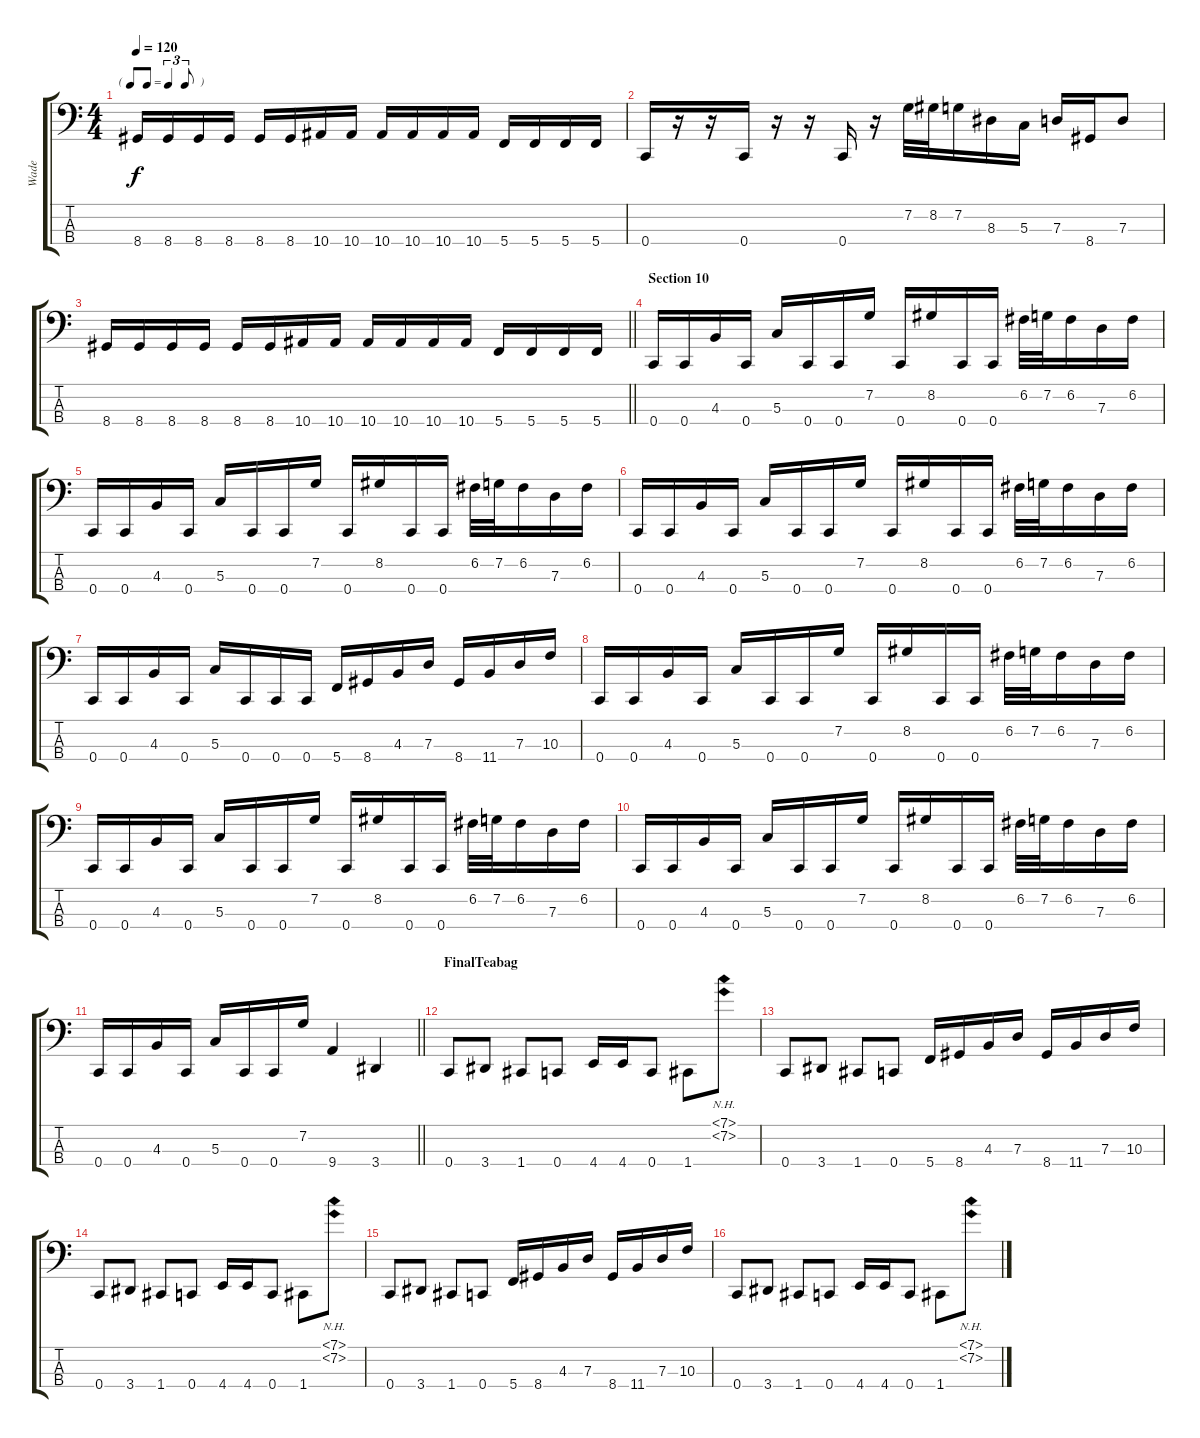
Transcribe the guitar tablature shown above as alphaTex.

\track ("Wade" "Wade") {instrument electricbassfinger}
\staff {score tabs}
\tuning (F2 C2 G1 C1) {hide}
\ts (4 4)
\tf triplet8th
\tempo 120
\clef f4
\ks c
8.4.16{dy f} 8.4.16 8.4.16 8.4.16 8.4.16 8.4.16 10.4.16 10.4.16 10.4.16 10.4.16 10.4.16 10.4.16 5.4.16 5.4.16 5.4.16 5.4.16 |
0.4.16 r.16 r.16 0.4.16 r.16 r.16 0.4.16 r.16 7.2.32 8.2.32 7.2.16 8.3.16 5.3.16 7.3.16 8.4.16 7.3.8 |
\barLineRight lightlight
8.4.16 8.4.16 8.4.16 8.4.16 8.4.16 8.4.16 10.4.16 10.4.16 10.4.16 10.4.16 10.4.16 10.4.16 5.4.16 5.4.16 5.4.16 5.4.16 |
\section ("" "Section 10")
0.4.16 0.4.16 4.3.16 0.4.16 5.3.16 0.4.16 0.4.16 7.2.16 0.4.16 8.2.16 0.4.16 0.4.16 6.2.32 7.2.32 6.2.16 7.3.16 6.2.16 |
0.4.16 0.4.16 4.3.16 0.4.16 5.3.16 0.4.16 0.4.16 7.2.16 0.4.16 8.2.16 0.4.16 0.4.16 6.2.32 7.2.32 6.2.16 7.3.16 6.2.16 |
0.4.16 0.4.16 4.3.16 0.4.16 5.3.16 0.4.16 0.4.16 7.2.16 0.4.16 8.2.16 0.4.16 0.4.16 6.2.32 7.2.32 6.2.16 7.3.16 6.2.16 |
0.4.16 0.4.16 4.3.16 0.4.16 5.3.16 0.4.16 0.4.16 0.4.16 5.4.16 8.4.16 4.3.16 7.3.16 8.4.16 11.4.16 7.3.16 10.3.16 |
0.4.16 0.4.16 4.3.16 0.4.16 5.3.16 0.4.16 0.4.16 7.2.16 0.4.16 8.2.16 0.4.16 0.4.16 6.2.32 7.2.32 6.2.16 7.3.16 6.2.16 |
0.4.16 0.4.16 4.3.16 0.4.16 5.3.16 0.4.16 0.4.16 7.2.16 0.4.16 8.2.16 0.4.16 0.4.16 6.2.32 7.2.32 6.2.16 7.3.16 6.2.16 |
0.4.16 0.4.16 4.3.16 0.4.16 5.3.16 0.4.16 0.4.16 7.2.16 0.4.16 8.2.16 0.4.16 0.4.16 6.2.32 7.2.32 6.2.16 7.3.16 6.2.16 |
\barLineRight lightlight
0.4.16 0.4.16 4.3.16 0.4.16 5.3.16 0.4.16 0.4.16 7.2.16 9.4.4 3.4.4 |
\section ("" "FinalTeabag")
0.4.8 3.4.8 1.4.8 0.4.8 4.4.16 4.4.16 0.4.8 1.4.8 (7.1{nh} 7.2{nh}).8 |
0.4.8 3.4.8 1.4.8 0.4.8 5.4.16 8.4.16 4.3.16 7.3.16 8.4.16 11.4.16 7.3.16 10.3.16 |
0.4.8 3.4.8 1.4.8 0.4.8 4.4.16 4.4.16 0.4.8 1.4.8 (7.1{nh} 7.2{nh}).8 |
0.4.8 3.4.8 1.4.8 0.4.8 5.4.16 8.4.16 4.3.16 7.3.16 8.4.16 11.4.16 7.3.16 10.3.16 |
0.4.8 3.4.8 1.4.8 0.4.8 4.4.16 4.4.16 0.4.8 1.4.8 (7.1{nh} 7.2{nh}).8
